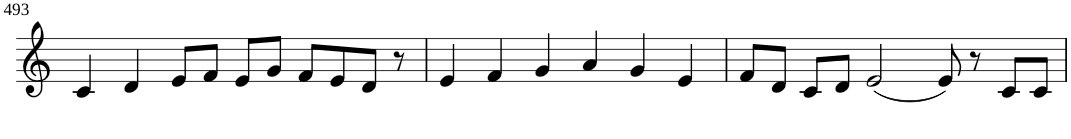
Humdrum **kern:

**kern
*part1
*staff1
*I"Violin
!!LO:PB:g=z
*clefG2
*k[]
*M6/4
=493
4c/
4d/
8e/L
8f/J
8e/L
8g/J
8f/L
8e/
8d/J
8r
=494
4e/
4f/
4g/
4a/
4g/
4e/
=495
8f/L
8d/J
8c/L
8d/J
(2e/
8e/)
8r
8c/L
8c/J
=
*-
